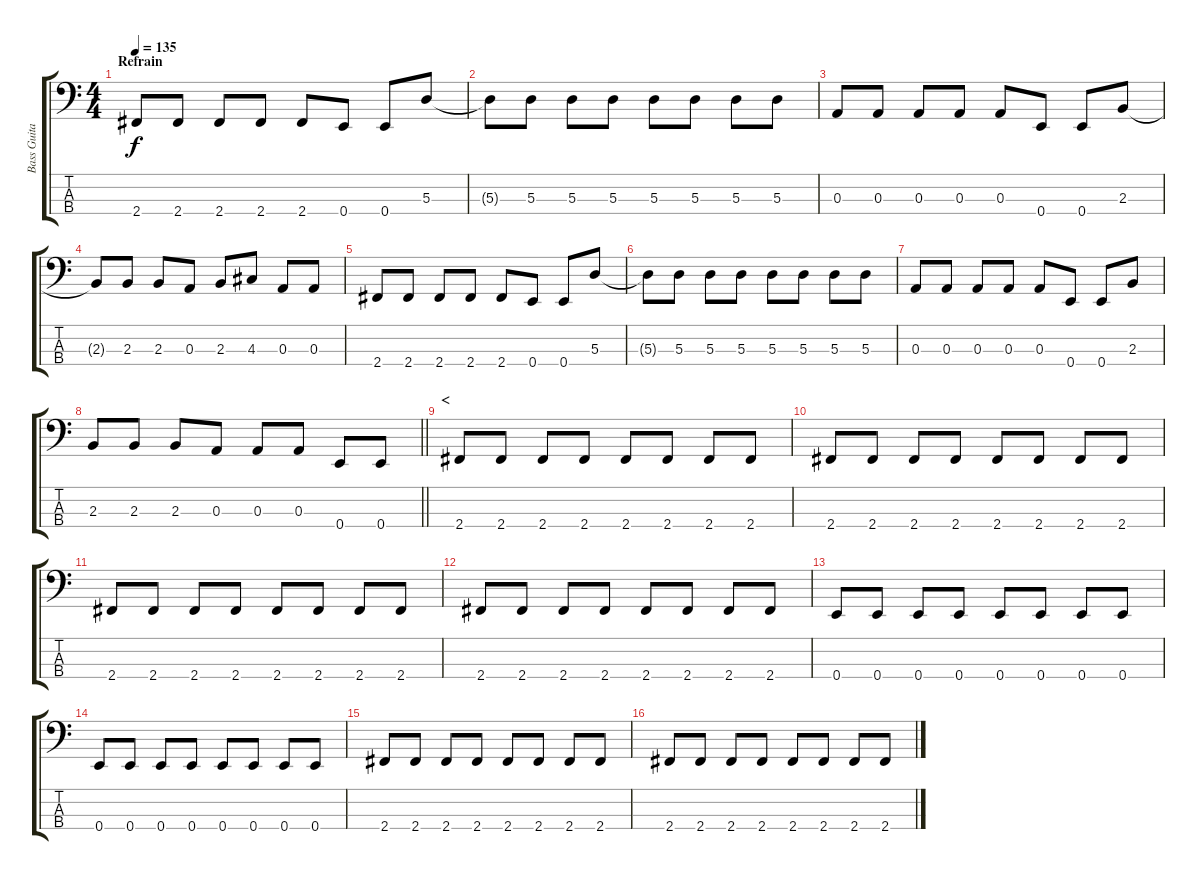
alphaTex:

\track ("Bass Guitar" "Bass Guita") {instrument electricbassfinger}
\staff {score tabs}
\tuning (G2 D2 A1 E1) {hide}
\ts (4 4)
\section ("" "Refrain")
\tempo 135
\clef f4
\ks c
2.4.8{dy f} 2.4.8 2.4.8 2.4.8 2.4.8 0.4.8 0.4.8 5.3.8 |
5.3{t}.8 5.3.8 5.3.8 5.3.8 5.3.8 5.3.8 5.3.8 5.3.8 |
0.3.8 0.3.8 0.3.8 0.3.8 0.3.8 0.4.8 0.4.8 2.3.8 |
2.3{t}.8 2.3.8 2.3.8 0.3.8 2.3.8 4.3.8 0.3.8 0.3.8 |
2.4.8 2.4.8 2.4.8 2.4.8 2.4.8 0.4.8 0.4.8 5.3.8 |
5.3{t}.8 5.3.8 5.3.8 5.3.8 5.3.8 5.3.8 5.3.8 5.3.8 |
0.3.8 0.3.8 0.3.8 0.3.8 0.3.8 0.4.8 0.4.8 2.3.8 |
\barLineRight lightlight
2.3.8 2.3.8 2.3.8 0.3.8 0.3.8 0.3.8 0.4.8 0.4.8 |
\section ("" "<")
2.4.8 2.4.8 2.4.8 2.4.8 2.4.8 2.4.8 2.4.8 2.4.8 |
2.4.8 2.4.8 2.4.8 2.4.8 2.4.8 2.4.8 2.4.8 2.4.8 |
2.4.8 2.4.8 2.4.8 2.4.8 2.4.8 2.4.8 2.4.8 2.4.8 |
2.4.8 2.4.8 2.4.8 2.4.8 2.4.8 2.4.8 2.4.8 2.4.8 |
0.4.8 0.4.8 0.4.8 0.4.8 0.4.8 0.4.8 0.4.8 0.4.8 |
0.4.8 0.4.8 0.4.8 0.4.8 0.4.8 0.4.8 0.4.8 0.4.8 |
2.4.8 2.4.8 2.4.8 2.4.8 2.4.8 2.4.8 2.4.8 2.4.8 |
2.4.8 2.4.8 2.4.8 2.4.8 2.4.8 2.4.8 2.4.8 2.4.8
